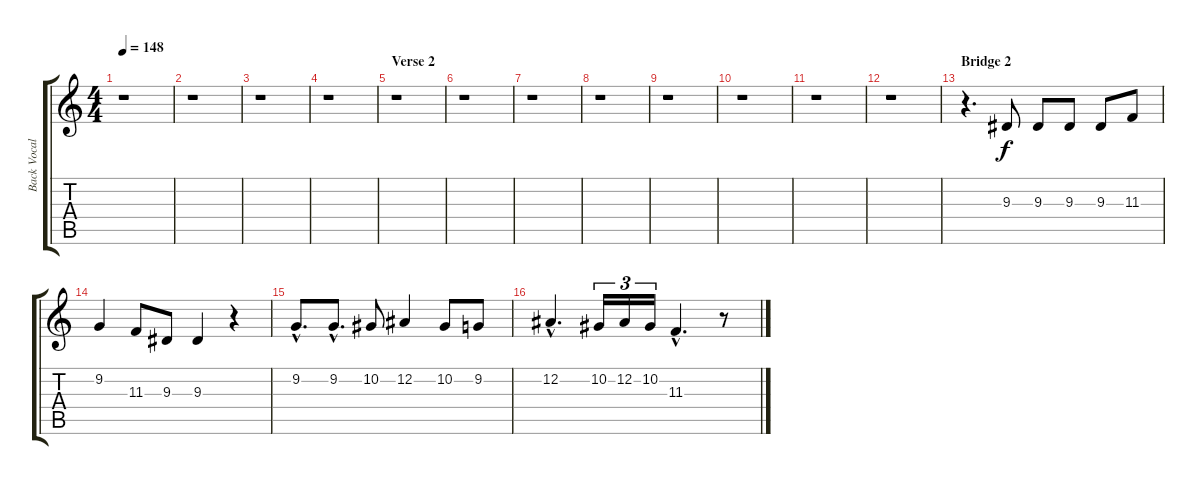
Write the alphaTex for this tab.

\track ("Back Vocal" "Back Vocal") {instrument viola}
\staff {score tabs}
\tuning (Eb4 Bb3 Gb3 Db3 Ab2 Eb2) {hide}
\ts (4 4)
\tempo 148
\clef g2
\ks c
r.1{dy f} |
r.1 |
r.1 |
r.1 |
\section ("" "Verse 2")
r.1 |
r.1 |
r.1 |
r.1 |
r.1 |
r.1 |
r.1 |
r.1 |
\section ("" "Bridge 2")
r.4{d} 9.3.8 9.3.8 9.3.8 9.3.8 11.3.8 |
9.2.4 11.3.8 9.3.8 9.3.4 r.4 |
9.2{hac}.8{d} 9.2{hac}.8{d} 10.2.8 12.2.4 10.2.8 9.2.8 |
12.2{hac}.4{d} 10.2.16{tu (3 2)} 12.2.16{tu (3 2)} 10.2.16{tu (3 2)} 11.3{hac}.4{d} r.8
